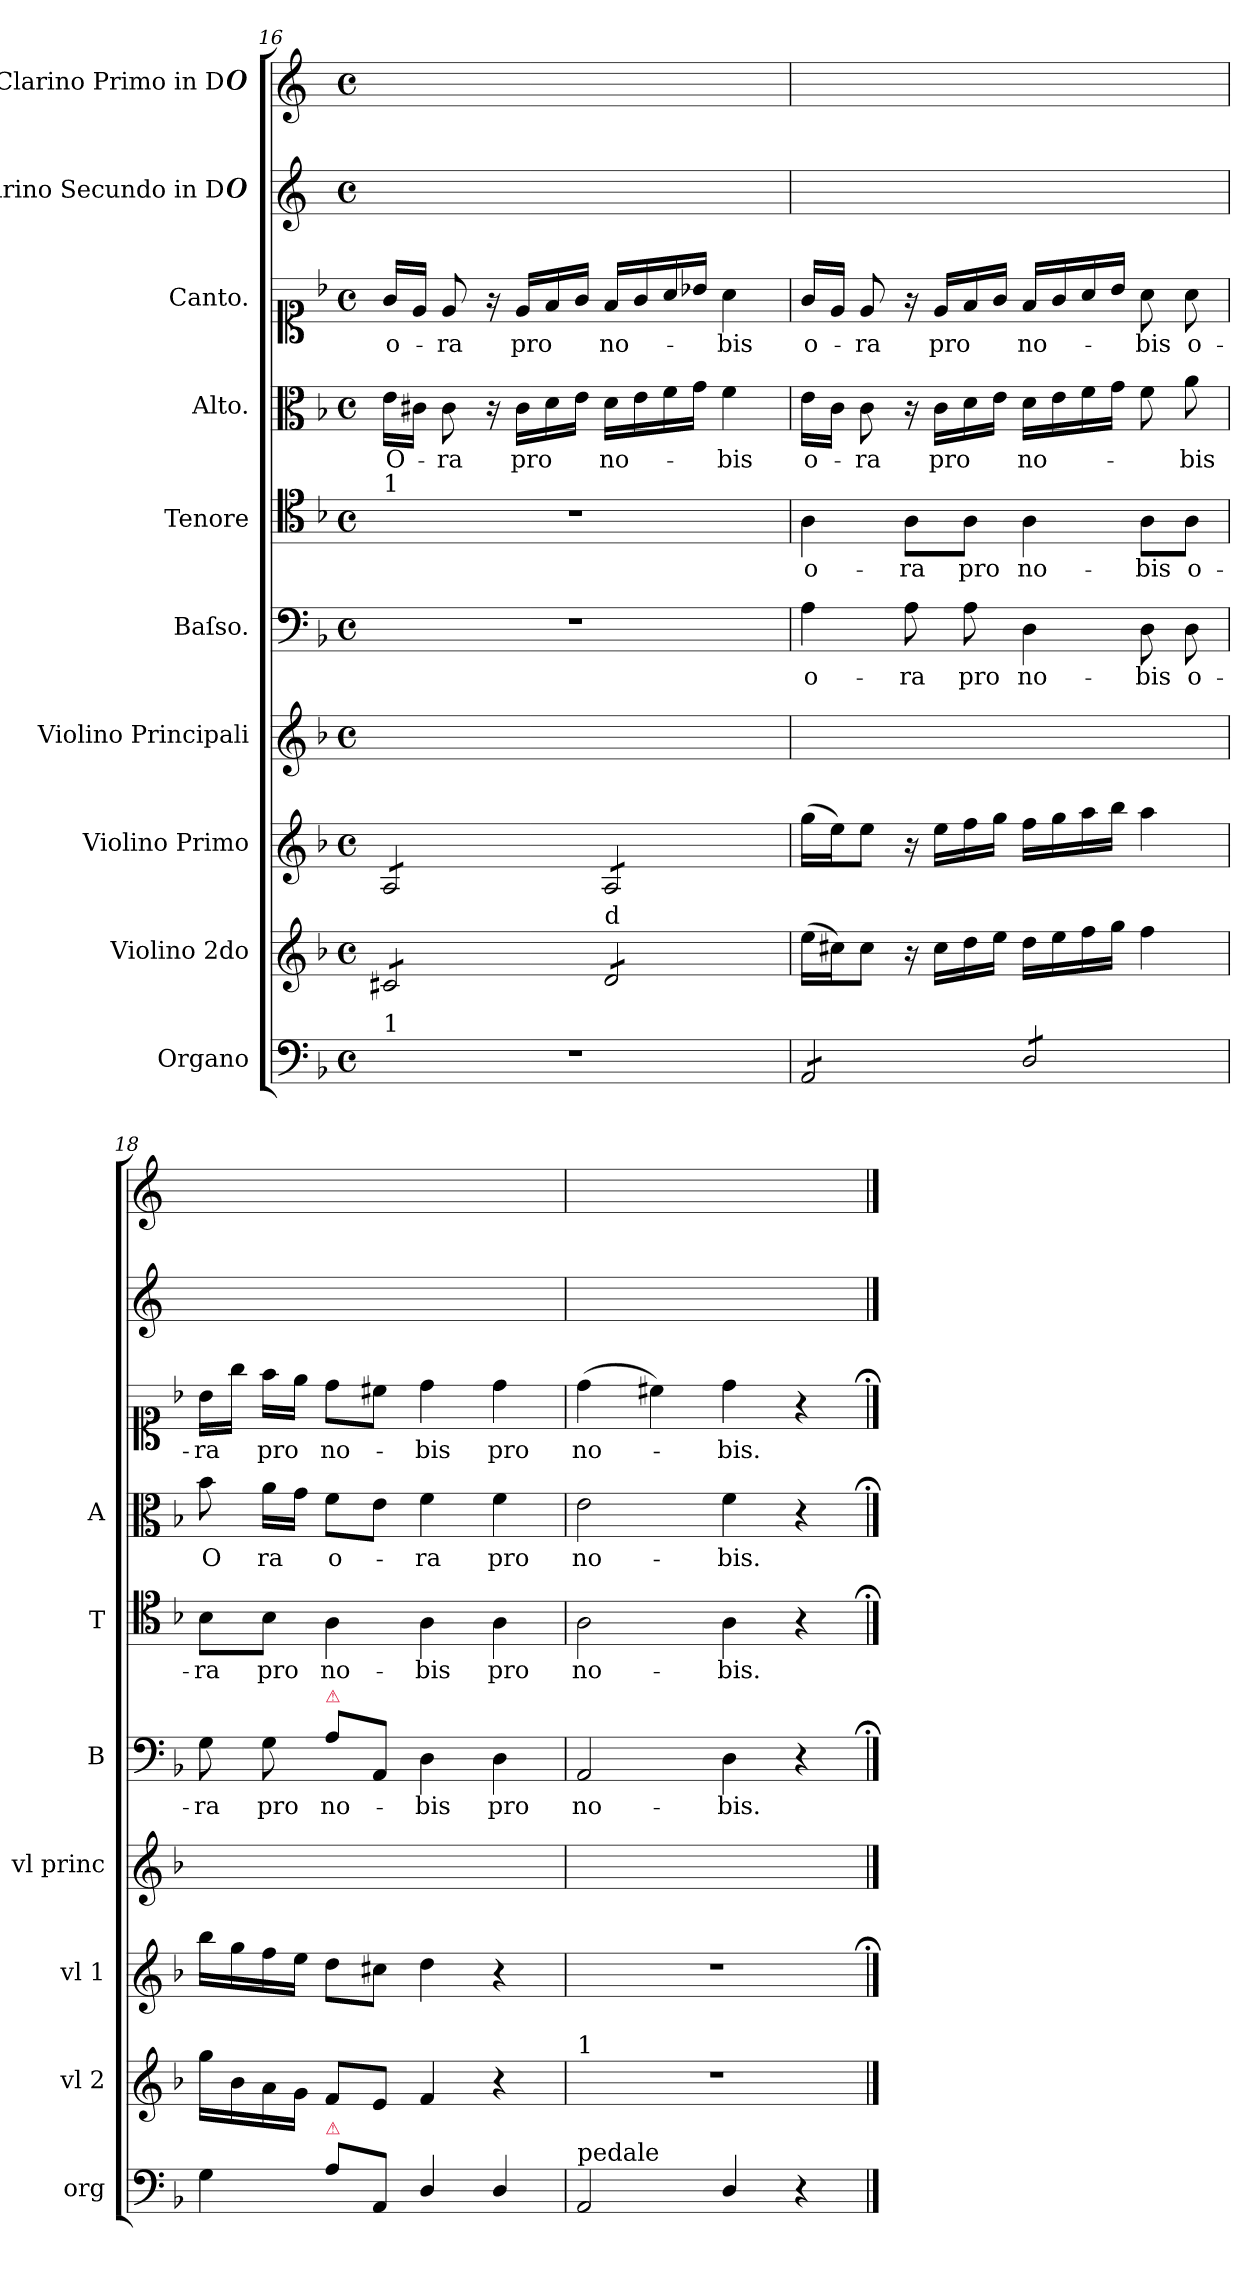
**kern	**kern	**kern	**kern	**kern	**text	**kern	**text	**kern	**text	**kern	**text	**kern	**kern
*part10	*part9	*part8	*part7	*part6	*part6	*part5	*part5	*part4	*part4	*part3	*part3	*part2	*part1
*staff10	*staff9	*staff8	*staff7	*staff6	*staff6	*staff5	*staff5	*staff4	*staff4	*staff3	*staff3	*staff2	*staff1
*I"Organo	*I"Violino 2do	*I"Violino Primo	*I"Violino Principali	*I"Baſso.	*	*I"Tenore	*	*I"Alto.	*	*I"Canto.	*	*I"Clarino Secundo in D#	*I"Clarino Primo in D#
*I'org	*I'vl 2	*I'vl 1	*I'vl princ	*I'B	*	*I'T	*	*I'A	*	*	*	*	*
*clefF4	*clefG2	*clefG2	*clefG2	*clefF4	*	*clefC4	*	*clefC3	*	*clefC1	*	*clefG2	*clefG2
*	*	*	*	*	*	*	*	*	*	*	*	*ITrd-2c-3	*ITrd-2c-3
*k[b-]	*k[b-]	*k[b-]	*k[b-]	*k[b-]	*	*k[b-]	*	*k[b-]	*	*k[b-]	*	*k[b-e-a-]	*k[b-e-a-]
*M4/4	*M4/4	*M4/4	*M4/4	*M4/4	*	*M4/4	*	*M4/4	*	*M4/4	*	*M4/4	*M4/4
*met(c)	*met(c)	*met(c)	*met(c)	*met(c)	*	*met(c)	*	*met(c)	*	*met(c)	*	*met(c)	*met(c)
=16	=16	=16	=16	=16	=16	=16	=16	=16	=16	=16	=16	=16	=16
!	!	!	!	!	!	!LO:TX:a:t=1	!	!	!	!	!	!	!
!LO:TX:a:t=1	!	!	!	!	!	!	!	!	!	!	!	!	!
*	*tremolo	*	*	*	*	*	*	*	*	*	*	*	*
*	*	*tremolo	*	*	*	*	*	*	*	*	*	*	*
1r	8c#X/L	8A/L	1ryy	1r	.	1r	.	16e\LL	O-	16g/LL	o-	1ryy	1ryy
.	.	.	.	.	.	.	.	16c#X\JJ	.	16e/JJ	.	.	.
.	8c#X/	8A/	.	.	.	.	.	8c#\	-ra	8e/	-ra	.	.
.	8c#X/	8A/	.	.	.	.	.	16r	.	16r	.	.	.
.	.	.	.	.	.	.	.	16c#\LL	pro	16e/LL	pro	.	.
.	8c#X/J	8A/J	.	.	.	.	.	16d\	.	16f/	.	.	.
.	.	.	.	.	.	.	.	16e\JJ	.	16g/JJ	.	.	.
!	!LO:TX:a:t=d	!	!	!	!	!	!	!	!	!	!	!	!
.	8d/L	8A/L	.	.	.	.	.	16d\LL	no-	16f/LL	no-	.	.
.	.	.	.	.	.	.	.	16e\	.	16g/	.	.	.
.	8d/	8A/	.	.	.	.	.	16f\	.	16a/	.	.	.
.	.	.	.	.	.	.	.	16g\JJ	.	16b-X/JJ	.	.	.
.	8d/	8A/	.	.	.	.	.	4f\	-bis	4a\	-bis	.	.
.	8d/J	8A/J	.	.	.	.	.	.	.	.	.	.	.
*	*	*Xtremolo	*	*	*	*	*	*	*	*	*	*	*
*	*Xtremolo	*	*	*	*	*	*	*	*	*	*	*	*
=17	=17	=17	=17	=17	=17	=17	=17	=17	=17	=17	=17	=17	=17
!	!	!	!	!	!	!	!	!	!	!	!LO:LY:i	!	!
*tremolo	*	*	*	*	*	*	*	*	*	*	*	*	*
8AA/L	(16ee\LL	(16gg\LL	1ryy	4A\	o-	4A\	o-	16e\LL	o-	16g/LL	o-	1ryy	1ryy
.	16cc#X\J)	16ee\J)	.	.	.	.	.	16c\JJ	.	16e/JJ	.	.	.
!	!	!	!	!	!	!	!	!	!	!	!LO:LY:i	!	!
8AA/	8cc#\J	8ee\J	.	.	.	.	.	8c\	-ra	8e/	-ra	.	.
8AA/	16r	16r	.	8A\	-ra	8A\L	-ra	16r	.	16r	.	.	.
!	!	!	!	!	!	!	!	!	!	!	!LO:LY:i	!	!
.	16cc#\LL	16ee\LL	.	.	.	.	.	16c\LL	pro	16e/LL	pro	.	.
8AA/J	16dd\	16ff\	.	8A\	pro	8A\J	pro	16d\	.	16f/	.	.	.
.	16ee\JJ	16gg\JJ	.	.	.	.	.	16e\JJ	.	16g/JJ	.	.	.
!	!	!	!	!	!	!	!	!	!	!	!LO:LY:i	!	!
8D/L	16dd\LL	16ff\LL	.	4D\	no-	4A\	no-	16d\LL	no-	16f/LL	no-	.	.
.	16ee\	16gg\	.	.	.	.	.	16e\	.	16g/	.	.	.
8D/	16ff\	16aa\	.	.	.	.	.	16f\	.	16a/	.	.	.
.	16gg\JJ	16bb-\JJ	.	.	.	.	.	16g\JJ	.	16b-/JJ	.	.	.
!	!	!	!	!	!	!	!	!	!	!	!LO:LY:i	!	!
8D/	4ff\	4aa\	.	8D\	-bis	8A\L	-bis	8f\	.	8a\	-bis	.	.
8D/J	.	.	.	8D\	o-	8A\J	o-	8a\	-bis	8a\	o-	.	.
*Xtremolo	*	*	*	*	*	*	*	*	*	*	*	*	*
=18	=18	=18	=18	=18	=18	=18	=18	=18	=18	=18	=18	=18	=18
4G\	16gg\LL	16bb-\LL	1ryy	8G\	-ra	8B-\L	-ra	8b-\	O	16b-\LL	-ra	1ryy	1ryy
.	16b-\	16gg\	.	.	.	.	.	.	.	16gg\JJ	.	.	.
!	!	!	!	!	!	!	!LO:LY:i	!	!	!	!	!	!
.	16a\	16ff\	.	8G\	pro	8B-\J	pro	16a\LL	-ra	16ff\LL	pro	.	.
.	16g\JJ	16ee\JJ	.	.	.	.	.	16g\JJ	.	16ee\JJ	.	.	.
!	!	!	!	!LO:TX:a:color=crimson:t=⚠	!	!	!	!	!	!	!	!	!
!LO:TX:a:color=crimson:t=⚠	!	!	!	!	!	!	!	!	!	!	!	!	!
!	!	!	!	!	!	!	!LO:LY:i	!	!	!	!	!	!
8A\L	8f/L	8dd\L	.	8A\L	no-	4A\	no-	8f\L	o-	8dd\L	no-	.	.
8AA/J	8e/J	8cc#X\J	.	8AA/J	.	.	.	8e\J	.	8cc#X\J	.	.	.
!	!	!	!	!	!	!	!LO:LY:i	!	!	!	!	!	!
4D/	4f/	4dd\	.	4D\	-bis	4A\	-bis	4f\	-ra	4dd\	-bis	.	.
4D/	4r	4r	.	4D\	pro	4A\	pro	4f\	pro	4dd\	pro	.	.
=19	=19	=19	=19	=19	=19	=19	=19	=19	=19	=19	=19	=19	=19
!	!LO:TX:a:t=1	!	!	!	!	!	!	!	!	!	!	!	!
!LO:TX:a:t=pedale	!	!	!	!	!	!	!	!	!	!	!	!	!
2AA/	1r	1r	1ryy	2AA/	no-	2A\	no-	2e\	no-	(4dd\	no-	1ryy	1ryy
.	.	.	.	.	.	.	.	.	.	4cc#X\)	.	.	.
4D/	.	.	.	4D\	-bis.	4A\	-bis.	4f\	-bis.	4dd\	-bis.	.	.
4r	.	.	.	4r	.	4r	.	4r	.	4r	.	.	.
==	==	==;	==	==;	==	==;	==	==;	==	==;	==	==	==
*-	*-	*-	*-	*-	*-	*-	*-	*-	*-	*-	*-	*-	*-
